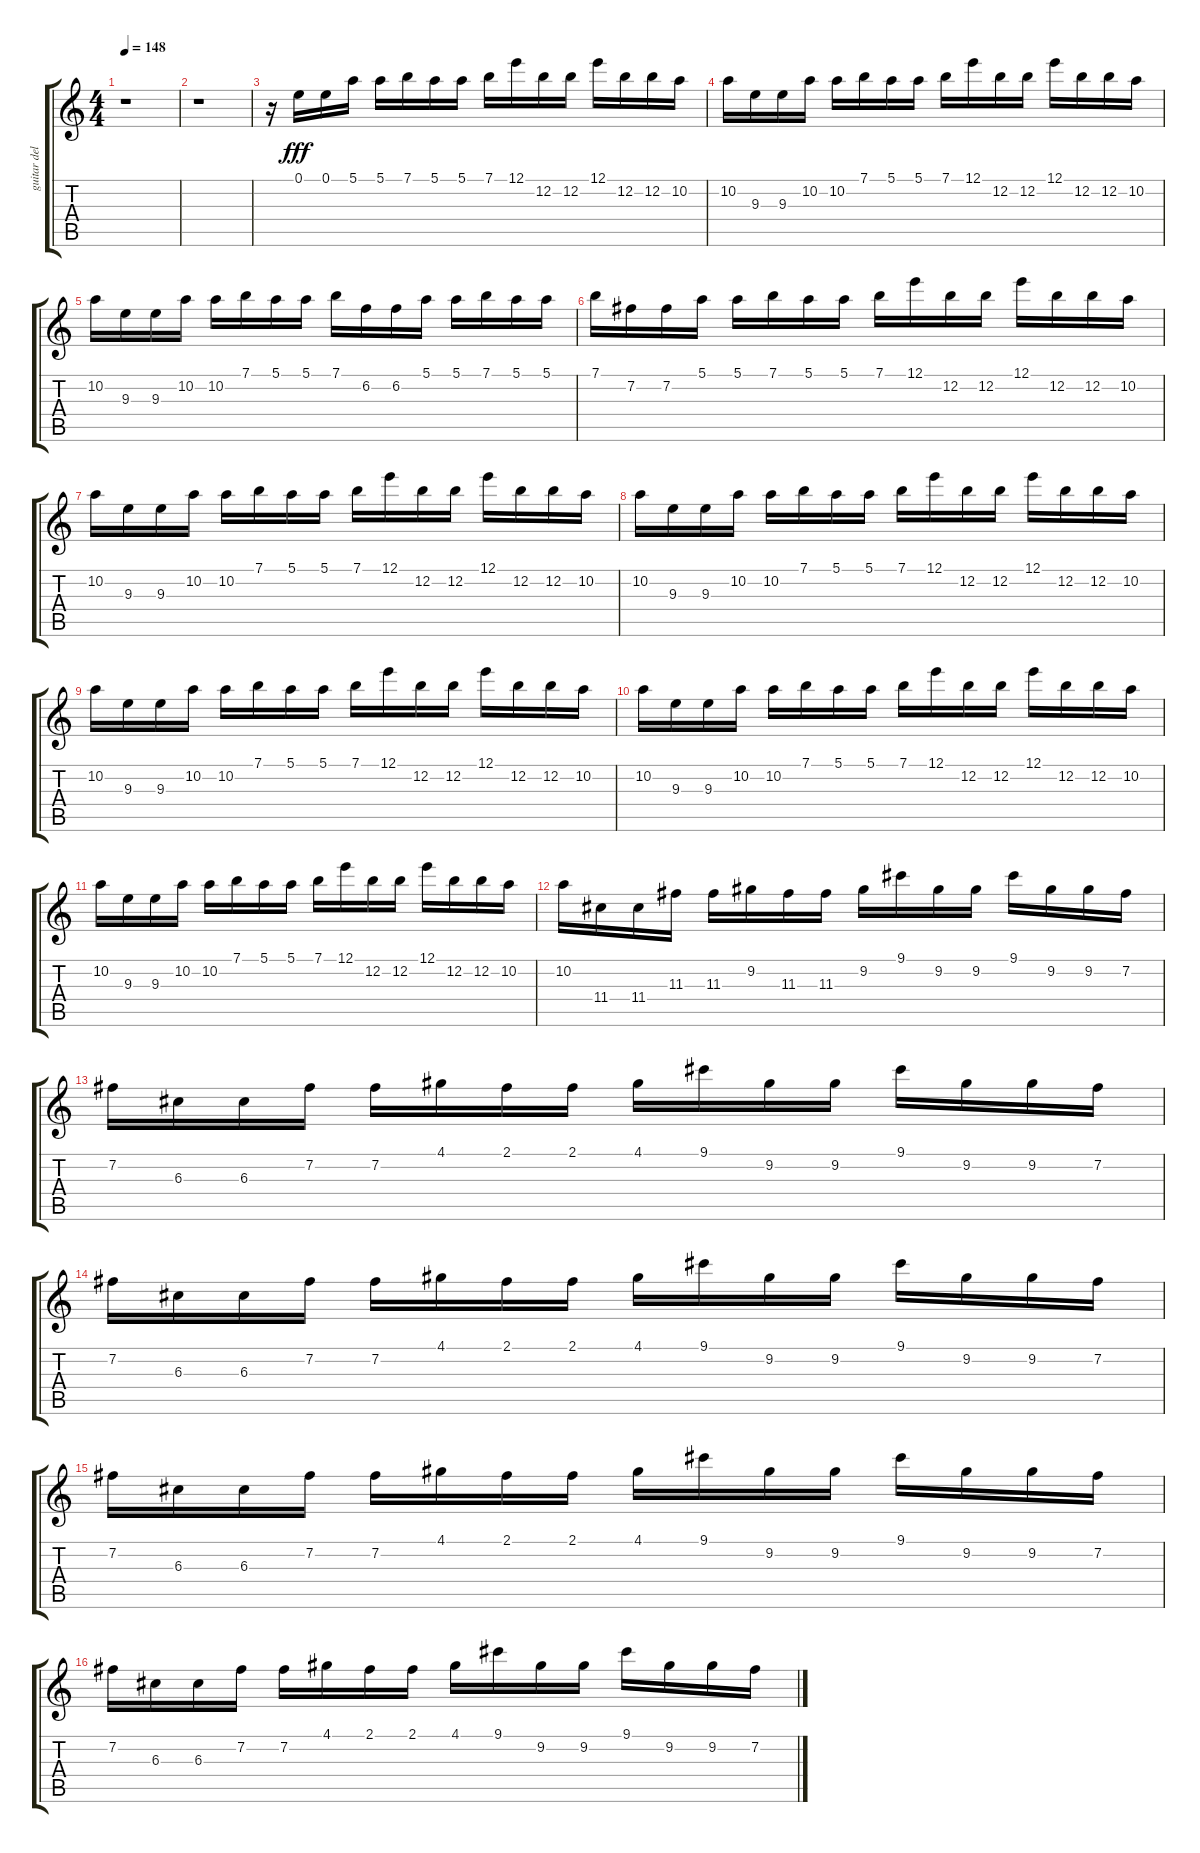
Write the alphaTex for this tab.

\track ("guitar delay 2" "guitar del") {instrument electricguitarjazz}
\staff {score tabs}
\tuning (E4 B3 G3 D3 A2 E2) {hide}
\ts (4 4)
\tempo 148
\clef g2
\ks c
r.1{dy fff} |
r.1 |
r.16 0.1.16 0.1.16 5.1.16 5.1.16 7.1.16 5.1.16 5.1.16 7.1.16 12.1.16 12.2.16 12.2.16 12.1.16 12.2.16 12.2.16 10.2.16 |
10.2.16 9.3.16 9.3.16 10.2.16 10.2.16 7.1.16 5.1.16 5.1.16 7.1.16 12.1.16 12.2.16 12.2.16 12.1.16 12.2.16 12.2.16 10.2.16 |
10.2.16 9.3.16 9.3.16 10.2.16 10.2.16 7.1.16 5.1.16 5.1.16 7.1.16 6.2.16 6.2.16 5.1.16 5.1.16 7.1.16 5.1.16 5.1.16 |
7.1.16 7.2.16 7.2.16 5.1.16 5.1.16 7.1.16 5.1.16 5.1.16 7.1.16 12.1.16 12.2.16 12.2.16 12.1.16 12.2.16 12.2.16 10.2.16 |
10.2.16 9.3.16 9.3.16 10.2.16 10.2.16 7.1.16 5.1.16 5.1.16 7.1.16 12.1.16 12.2.16 12.2.16 12.1.16 12.2.16 12.2.16 10.2.16 |
10.2.16 9.3.16 9.3.16 10.2.16 10.2.16 7.1.16 5.1.16 5.1.16 7.1.16 12.1.16 12.2.16 12.2.16 12.1.16 12.2.16 12.2.16 10.2.16 |
10.2.16 9.3.16 9.3.16 10.2.16 10.2.16 7.1.16 5.1.16 5.1.16 7.1.16 12.1.16 12.2.16 12.2.16 12.1.16 12.2.16 12.2.16 10.2.16 |
10.2.16 9.3.16 9.3.16 10.2.16 10.2.16 7.1.16 5.1.16 5.1.16 7.1.16 12.1.16 12.2.16 12.2.16 12.1.16 12.2.16 12.2.16 10.2.16 |
10.2.16 9.3.16 9.3.16 10.2.16 10.2.16 7.1.16 5.1.16 5.1.16 7.1.16 12.1.16 12.2.16 12.2.16 12.1.16 12.2.16 12.2.16 10.2.16 |
10.2.16 11.4.16 11.4.16 11.3.16 11.3.16 9.2.16 11.3.16 11.3.16 9.2.16 9.1.16 9.2.16 9.2.16 9.1.16 9.2.16 9.2.16 7.2.16 |
7.2.16 6.3.16 6.3.16 7.2.16 7.2.16 4.1.16 2.1.16 2.1.16 4.1.16 9.1.16 9.2.16 9.2.16 9.1.16 9.2.16 9.2.16 7.2.16 |
7.2.16 6.3.16 6.3.16 7.2.16 7.2.16 4.1.16 2.1.16 2.1.16 4.1.16 9.1.16 9.2.16 9.2.16 9.1.16 9.2.16 9.2.16 7.2.16 |
7.2.16 6.3.16 6.3.16 7.2.16 7.2.16 4.1.16 2.1.16 2.1.16 4.1.16 9.1.16 9.2.16 9.2.16 9.1.16 9.2.16 9.2.16 7.2.16 |
7.2.16 6.3.16 6.3.16 7.2.16 7.2.16 4.1.16 2.1.16 2.1.16 4.1.16 9.1.16 9.2.16 9.2.16 9.1.16 9.2.16 9.2.16 7.2.16
